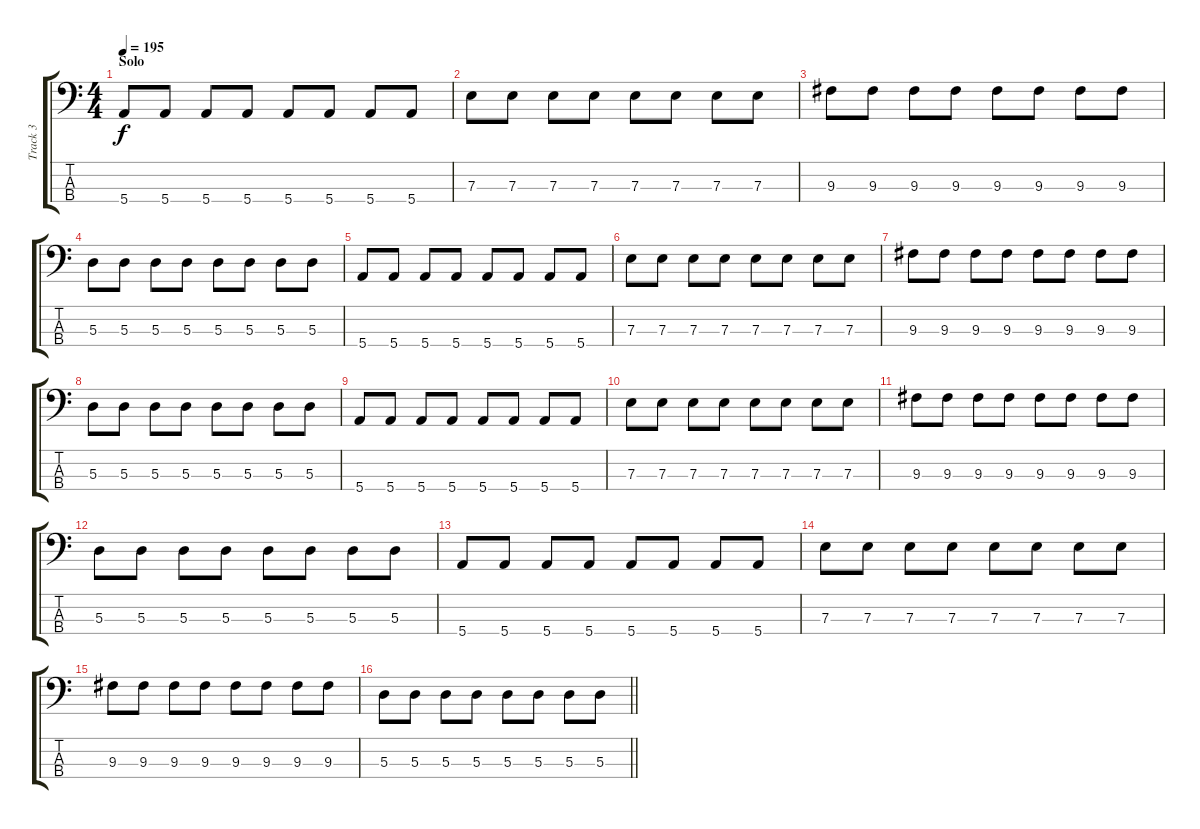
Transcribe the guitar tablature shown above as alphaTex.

\track ("Track 3" "Track 3") {instrument electricbasspick}
\staff {score tabs}
\tuning (G2 D2 A1 E1) {hide}
\ts (4 4)
\section ("" "Solo")
\tempo 195
\clef f4
\ks c
5.4.8{dy f} 5.4.8 5.4.8 5.4.8 5.4.8 5.4.8 5.4.8 5.4.8 |
7.3.8 7.3.8 7.3.8 7.3.8 7.3.8 7.3.8 7.3.8 7.3.8 |
9.3.8 9.3.8 9.3.8 9.3.8 9.3.8 9.3.8 9.3.8 9.3.8 |
5.3.8 5.3.8 5.3.8 5.3.8 5.3.8 5.3.8 5.3.8 5.3.8 |
5.4.8 5.4.8 5.4.8 5.4.8 5.4.8 5.4.8 5.4.8 5.4.8 |
7.3.8 7.3.8 7.3.8 7.3.8 7.3.8 7.3.8 7.3.8 7.3.8 |
9.3.8 9.3.8 9.3.8 9.3.8 9.3.8 9.3.8 9.3.8 9.3.8 |
5.3.8 5.3.8 5.3.8 5.3.8 5.3.8 5.3.8 5.3.8 5.3.8 |
5.4.8 5.4.8 5.4.8 5.4.8 5.4.8 5.4.8 5.4.8 5.4.8 |
7.3.8 7.3.8 7.3.8 7.3.8 7.3.8 7.3.8 7.3.8 7.3.8 |
9.3.8 9.3.8 9.3.8 9.3.8 9.3.8 9.3.8 9.3.8 9.3.8 |
5.3.8 5.3.8 5.3.8 5.3.8 5.3.8 5.3.8 5.3.8 5.3.8 |
5.4.8 5.4.8 5.4.8 5.4.8 5.4.8 5.4.8 5.4.8 5.4.8 |
7.3.8 7.3.8 7.3.8 7.3.8 7.3.8 7.3.8 7.3.8 7.3.8 |
9.3.8 9.3.8 9.3.8 9.3.8 9.3.8 9.3.8 9.3.8 9.3.8 |
\barLineRight lightlight
5.3.8 5.3.8 5.3.8 5.3.8 5.3.8 5.3.8 5.3.8 5.3.8
